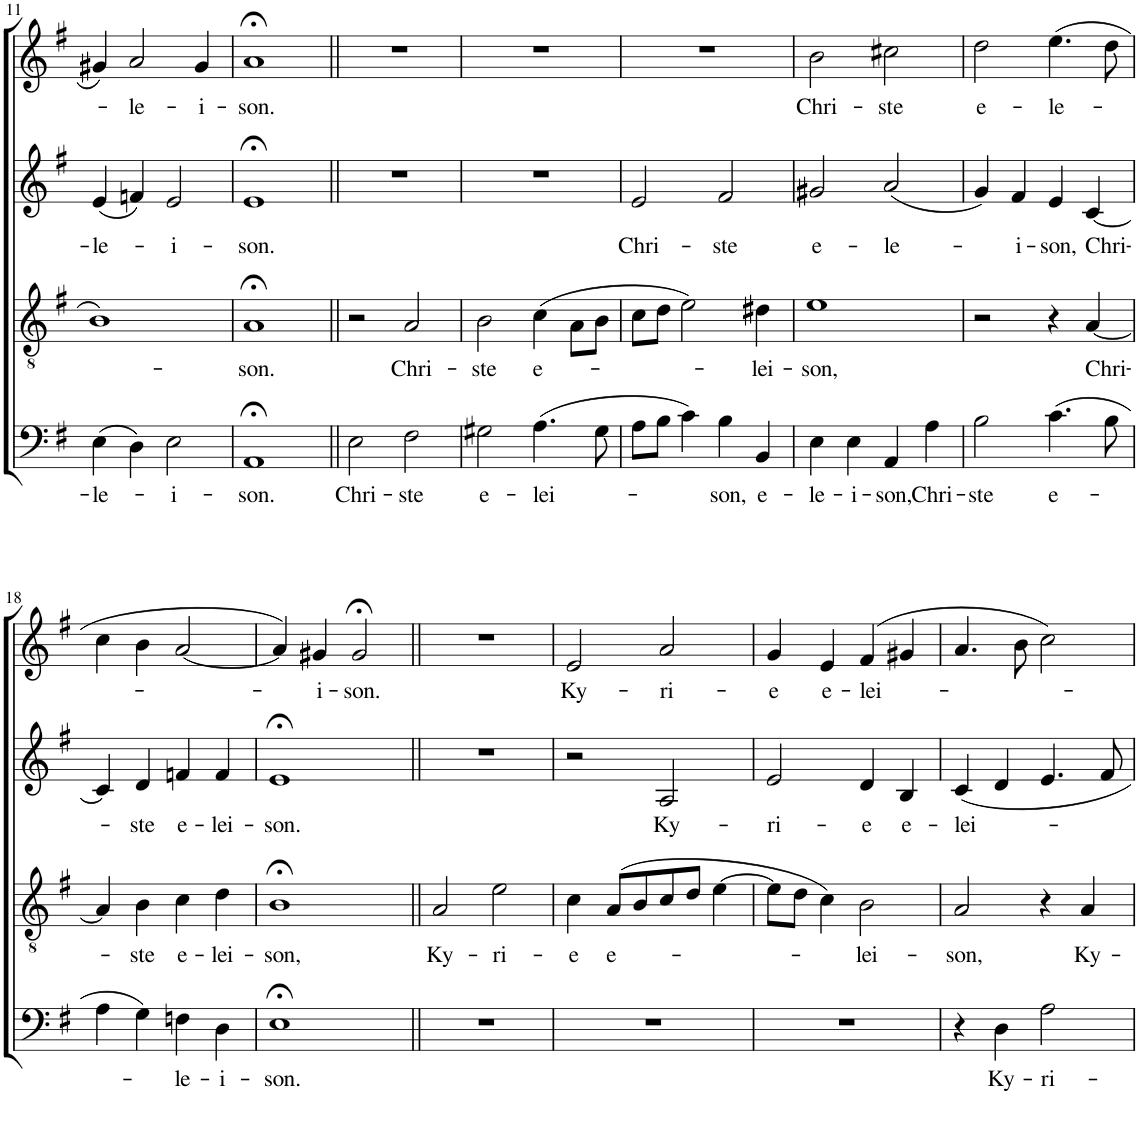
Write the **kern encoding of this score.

**kern	**text	**kern	**text	**kern	**text	**kern	**text
*part4	*part4	*part3	*part3	*part2	*part2	*part1	*part1
*staff4	*staff4	*staff3	*staff3	*staff2	*staff2	*staff1	*staff1
*I"Bassi	*	*I"Tenori	*	*I"Contralti	*	*I"Soprani	*
!!LO:PB:g=z
*clefF4	*	*clefGv2	*	*clefG2	*	*clefG2	*
*	*	*	*	*	*	*Trd1c2	*
*k[f#]	*	*k[f#]	*	*k[f#]	*	*k[f#]	*
*G:	*	*G:	*	*G:	*	*G:	*
*M2/2	*	*M2/2	*	*M2/2	*	*M2/2	*
*met(c|)	*	*met(c|)	*	*met(c|)	*	*met(c|)	*
=11	=11	=11	=11	=11	=11	=11	=11
!	!LO:LY:b	!	!	!	!LO:LY:b	!	!
(4E\	-le-	1B	.	(4e/	-le-	4g#X/	.
!	!	!	!	!	!	!	!LO:LY:b
4D\)	.	.	.	4fn/)	.	2a/	-le-
!	!LO:LY:b	!	!	!	!LO:LY:b	!	!
2E\	-i-	.	.	2e/	-i-	.	.
!	!	!	!	!	!	!	!LO:LY:b
.	.	.	.	.	.	4g#/	-i-
=12	=12	=12	=12	=12	=12	=12	=12
!	!LO:LY:b	!	!LO:LY:b	!	!LO:LY:b	!	!LO:LY:b
1AA;<	-son.	1A;<	-son.	1e;<	-son.	1a;<	-son.
=13||	=13||	=13||	=13||	=13||	=13||	=13||	=13||
!	!LO:LY:b	!	!	!	!	!	!
2E\	Chri-	2r	.	1r	.	1r	.
!	!LO:LY:b	!	!LO:LY:b	!	!	!	!
2F#\	-ste	2A/	Chri-	.	.	.	.
=14	=14	=14	=14	=14	=14	=14	=14
!	!LO:LY:b	!	!LO:LY:b	!	!	!	!
2G#X\	e-	2B\	-ste	1r	.	1r	.
!	!LO:LY:b	!	!LO:LY:b	!	!	!	!
(4.A\	-lei-	(4c\	e-	.	.	.	.
.	.	8A\L	.	.	.	.	.
8G#\	.	8B\J	.	.	.	.	.
=15	=15	=15	=15	=15	=15	=15	=15
!	!	!	!	!	!LO:LY:b	!	!
8A\L	.	8c\L	.	2e/	Chri-	1r	.
8B\J	.	8d\J	.	.	.	.	.
4c\)	.	2e\)	.	.	.	.	.
!	!LO:LY:b	!	!	!	!LO:LY:b	!	!
4B\	-son,	.	.	2f#/	-ste	.	.
!	!LO:LY:b	!	!LO:LY:b	!	!	!	!
4BB/	e-	4d#X\	-lei-	.	.	.	.
=16	=16	=16	=16	=16	=16	=16	=16
!	!LO:LY:b	!	!LO:LY:b	!	!LO:LY:b	!	!LO:LY:b
4E\	-le-	1e	-son,	2g#X/	e-	2b\	Chri-
!	!LO:LY:b	!	!	!	!	!	!
4E\	-i-	.	.	.	.	.	.
!	!LO:LY:b	!	!	!	!LO:LY:b	!	!LO:LY:b
4AA/	-son,	.	.	(2a/	-le-	2cc#X\	-ste
!	!LO:LY:b	!	!	!	!	!	!
4A\	Chri-	.	.	.	.	.	.
=17	=17	=17	=17	=17	=17	=17	=17
!	!LO:LY:b	!	!	!	!	!	!LO:LY:b
2B\	-ste	2r	.	4g/)	.	2dd\	e-
!	!	!	!	!	!LO:LY:b	!	!
.	.	.	.	4f#/	-i-	.	.
!	!LO:LY:b	!	!	!	!LO:LY:b	!	!LO:LY:b
(4.c\	e-	4r	.	4e/	-son,	(4.ee\	-le-
!	!	!	!LO:LY:b	!	!LO:LY:b	!	!
.	.	[4A/	Chri-	[4c/	Chri-	.	.
8B\	.	.	.	.	.	8dd\	.
!!LO:LB:g=z
=18	=18	=18	=18	=18	=18	=18	=18
4A\	.	4A/]	.	4c/]	.	4cc\	.
!	!	!	!LO:LY:b	!	!LO:LY:b	!	!
4G\)	.	4B\	-ste	4d/	-ste	4b\	.
!	!LO:LY:b	!	!LO:LY:b	!	!LO:LY:b	!	!
4Fn\	-le-	4c\	e-	4fn/	e-	[2a/	.
!	!LO:LY:b	!	!LO:LY:b	!	!LO:LY:b	!	!
4D\	-i-	4d\	-lei-	4f/	-lei-	.	.
=19	=19	=19	=19	=19	=19	=19	=19
!	!LO:LY:b	!	!LO:LY:b	!	!LO:LY:b	!	!
1E;<	-son.	1B;<	-son,	1e;<	-son.	4a/])	.
!	!	!	!	!	!	!	!LO:LY:b
.	.	.	.	.	.	4g#X/	-i-
!	!	!	!	!	!	!	!LO:LY:b
.	.	.	.	.	.	2g#;</	-son.
=20||	=20||	=20||	=20||	=20||	=20||	=20||	=20||
!	!	!	!LO:LY:b	!	!	!	!
1r	.	2A/	Ky-	1r	.	1r	.
!	!	!	!LO:LY:b	!	!	!	!
.	.	2e\	-ri-	.	.	.	.
=21	=21	=21	=21	=21	=21	=21	=21
!	!	!	!LO:LY:b	!	!	!	!LO:LY:b
1r	.	4c\	-e	2r	.	2e/	Ky-
!	!	!	!LO:LY:b	!	!	!	!
.	.	(8A/L	e-	.	.	.	.
.	.	8B/	.	.	.	.	.
!	!	!	!	!	!LO:LY:b	!	!LO:LY:b
.	.	8c/	.	2A/	Ky-	2a/	-ri-
.	.	8d/J	.	.	.	.	.
.	.	[4e\	.	.	.	.	.
=22	=22	=22	=22	=22	=22	=22	=22
!	!	!	!	!	!LO:LY:b	!	!LO:LY:b
1r	.	8e\L]	.	2e/	-ri-	4g/	-e
.	.	8d\J	.	.	.	.	.
!	!	!	!	!	!	!	!LO:LY:b
.	.	4c\)	.	.	.	4e/	e-
!	!	!	!LO:LY:b	!	!LO:LY:b	!	!LO:LY:b
.	.	2B\	-lei-	4d/	-e	(4f#/	-lei-
!	!	!	!	!	!LO:LY:b	!	!
.	.	.	.	4B/	e-	4g#X/	.
=23	=23	=23	=23	=23	=23	=23	=23
!	!	!	!LO:LY:b	!	!LO:LY:b	!	!
4r	.	2A/	-son,	4c/	-lei-	4.a/	.
!	!LO:LY:b	!	!	!	!	!	!
4D\	Ky-	.	.	4d/	.	.	.
.	.	.	.	.	.	8b\	.
!	!LO:LY:b	!	!	!	!	!	!
2A\	-ri-	4r	.	4.e/	.	2cc\)	.
!	!	!	!LO:LY:b	!	!	!	!
.	.	4A/	Ky-	.	.	.	.
.	.	.	.	8f#/	.	.	.
=	=	=	=	=	=	=	=
*-	*-	*-	*-	*-	*-	*-	*-
